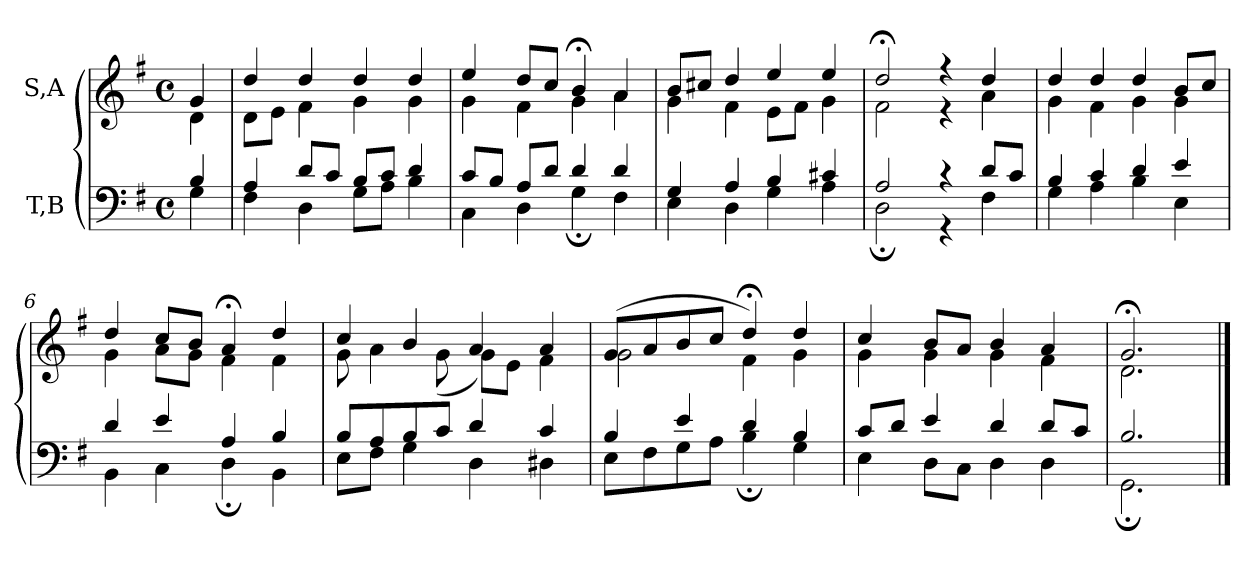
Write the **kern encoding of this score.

**kern	**kern
*part2	*part1
*staff2	*staff1
*I"T,B	*I"S,A
*clefF4	*clefG2
*k[f#]	*k[f#]
*M4/4	*M4/4
*met(c)	*met(c)
=	=
*^	*^
4B	4G	4g	4d
=1	=1	=1	=1
4A	4F#	4dd	8dL
.	.	.	8eJ
8dL	4D	4dd	4f#
8cJ	.	.	.
8BL	8GL	4dd	4g
8cJ	8AJ	.	.
4d	4B	4dd	4g
=2	=2	=2	=2
8cL	4C	4ee	4g
8BJ	.	.	.
8AL	4D	8ddL	4f#
8dJ	.	8ccJ	.
4d	4G;	4b;<	4g
4d	4F#	4a	4a
=3	=3	=3	=3
4G	4E	8bL	4g
.	.	8cc#XJ	.
4A	4D	4dd	4f#
4B	4G	4ee	8eL
.	.	.	8f#J
4c#X	4A	4ee	4g
=4	=4	=4	=4
2A	2D;	2dd;<	2f#
4r	4r	4r	4r
8dL	4F#	4dd	4a
8cJ	.	.	.
=5	=5	=5	=5
4B	4G	4dd	4g
4c	4A	4dd	4f#
4d	4B	4dd	4g
4e	4E	8bL	4g
.	.	8ccJ	.
=6	=6	=6	=6
4d	4BB	4dd	4g
4e	4C	8ccL	8aL
.	.	8bJ	8gJ
4A	4D;	4a;<	4f#
4B	4BB	4dd	4f#
=7	=7	=7	=7
8BL	8EL	4cc	8g
8A	8F#J	.	4a
8B	4G	4b	.
8cJ	.	.	(<8g
4d	4D	4a	8gL)
.	.	.	8eJ
4c	4D#X	4a	4f#
=8	=8	=8	=8
4B	8EL	(>8gL	2g
.	8F#	8a	.
4e	8G	8b	.
.	8AJ	8ccJ	.
4d	4B;	4dd;<)	4f#
4B	4G	4dd	4g
=9	=9	=9	=9
8cL	4E	4cc	4g
8dJ	.	.	.
4e	8DL	8bL	4g
.	8CJ	8aJ	.
4d	4D	4b	4g
8dL	4D	4a	4f#
8cJ	.	.	.
=773	=773	=773	=773
2.B	2.GG;	2.g;<	2.d
*v	*v	*	*
*	*v	*v
==	==
*-	*-
